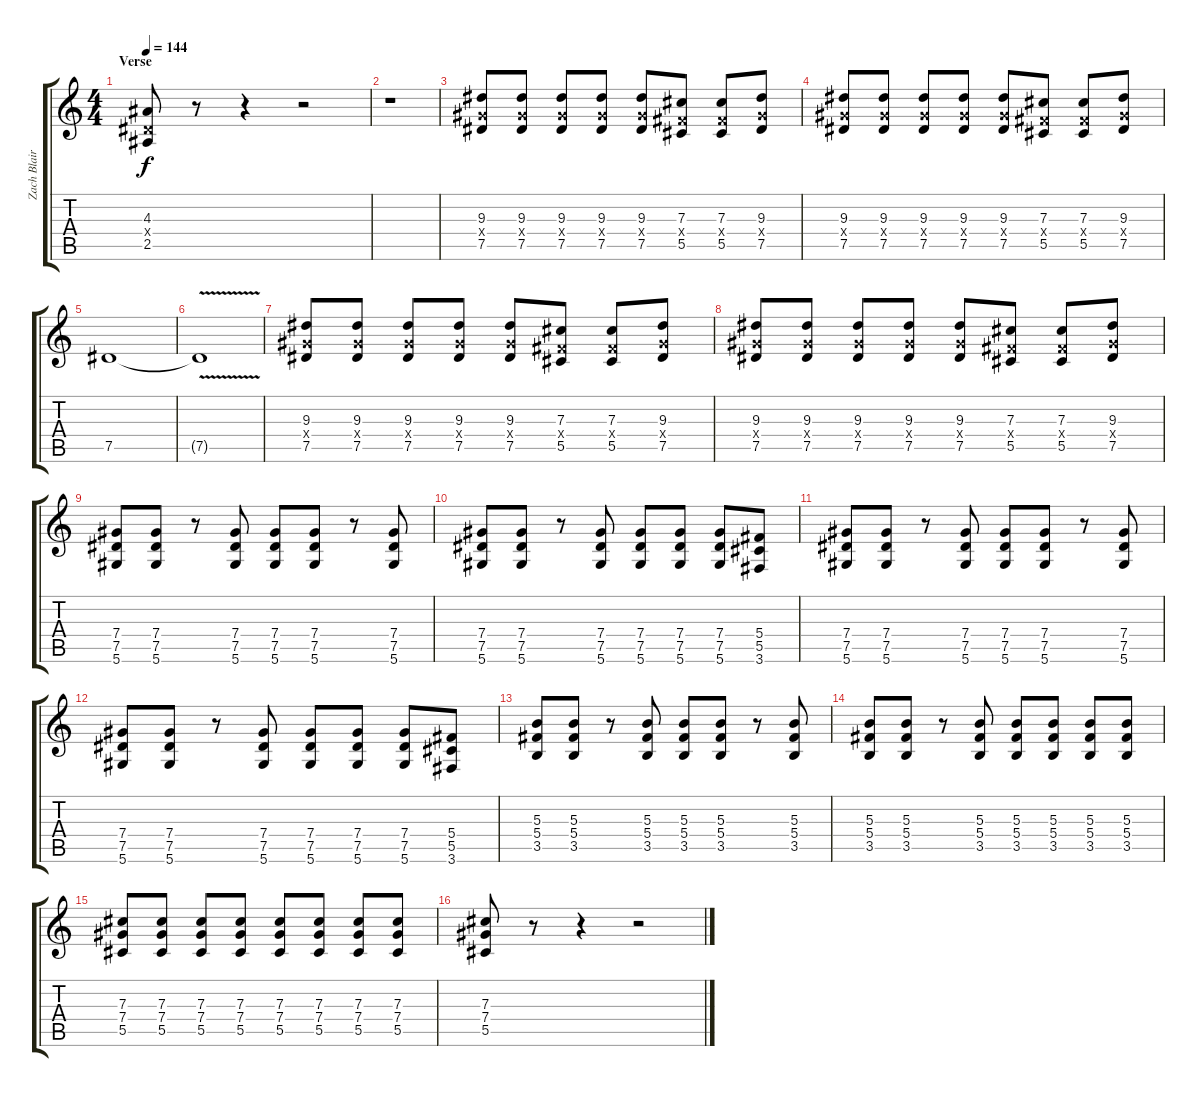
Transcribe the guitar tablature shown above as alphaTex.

\track ("Zach Blair - Guitar Two" "Zach Blair") {instrument distortionguitar}
\staff {score tabs}
\tuning (Eb4 Bb3 Gb3 Db3 Ab2 Eb2) {hide}
\ts (4 4)
\section ("" "Verse")
\tempo 144
\clef g2
\ks c
(4.3 2.4{x} 2.5).8{dy f} r.8 r.4 r.2 |
r.1 |
(9.3 7.4{x} 7.5).8 (9.3 7.4{x} 7.5).8 (9.3 7.4{x} 7.5).8 (9.3 7.4{x} 7.5).8 (9.3 7.4{x} 7.5).8 (7.3 5.4{x} 5.5).8 (7.3 5.4{x} 5.5).8 (9.3 7.4{x} 7.5).8 |
(9.3 7.4{x} 7.5).8 (9.3 7.4{x} 7.5).8 (9.3 7.4{x} 7.5).8 (9.3 7.4{x} 7.5).8 (9.3 7.4{x} 7.5).8 (7.3 5.4{x} 5.5).8 (7.3 5.4{x} 5.5).8 (9.3 7.4{x} 7.5).8 |
7.5.1 |
7.5{v t}.1 |
(9.3 7.4{x} 7.5).8 (9.3 7.4{x} 7.5).8 (9.3 7.4{x} 7.5).8 (9.3 7.4{x} 7.5).8 (9.3 7.4{x} 7.5).8 (7.3 5.4{x} 5.5).8 (7.3 5.4{x} 5.5).8 (9.3 7.4{x} 7.5).8 |
(9.3 7.4{x} 7.5).8 (9.3 7.4{x} 7.5).8 (9.3 7.4{x} 7.5).8 (9.3 7.4{x} 7.5).8 (9.3 7.4{x} 7.5).8 (7.3 5.4{x} 5.5).8 (7.3 5.4{x} 5.5).8 (9.3 7.4{x} 7.5).8 |
(7.4 7.5 5.6).8 (7.4 7.5 5.6).8 r.8 (7.4 7.5 5.6).8 (7.4 7.5 5.6).8 (7.4 7.5 5.6).8 r.8 (7.4 7.5 5.6).8 |
(7.4 7.5 5.6).8 (7.4 7.5 5.6).8 r.8 (7.4 7.5 5.6).8 (7.4 7.5 5.6).8 (7.4 7.5 5.6).8 (7.4 7.5 5.6).8 (5.4 5.5 3.6).8 |
(7.4 7.5 5.6).8 (7.4 7.5 5.6).8 r.8 (7.4 7.5 5.6).8 (7.4 7.5 5.6).8 (7.4 7.5 5.6).8 r.8 (7.4 7.5 5.6).8 |
(7.4 7.5 5.6).8 (7.4 7.5 5.6).8 r.8 (7.4 7.5 5.6).8 (7.4 7.5 5.6).8 (7.4 7.5 5.6).8 (7.4 7.5 5.6).8 (5.4 5.5 3.6).8 |
(5.3 5.4 3.5).8 (5.3 5.4 3.5).8 r.8 (5.3 5.4 3.5).8 (5.3 5.4 3.5).8 (5.3 5.4 3.5).8 r.8 (5.3 5.4 3.5).8 |
(5.3 5.4 3.5).8 (5.3 5.4 3.5).8 r.8 (5.3 5.4 3.5).8 (5.3 5.4 3.5).8 (5.3 5.4 3.5).8 (5.3 5.4 3.5).8 (5.3 5.4 3.5).8 |
(7.3 7.4 5.5).8 (7.3 7.4 5.5).8 (7.3 7.4 5.5).8 (7.3 7.4 5.5).8 (7.3 7.4 5.5).8 (7.3 7.4 5.5).8 (7.3 7.4 5.5).8 (7.3 7.4 5.5).8 |
(7.3 7.4 5.5).8 r.8 r.4 r.2
